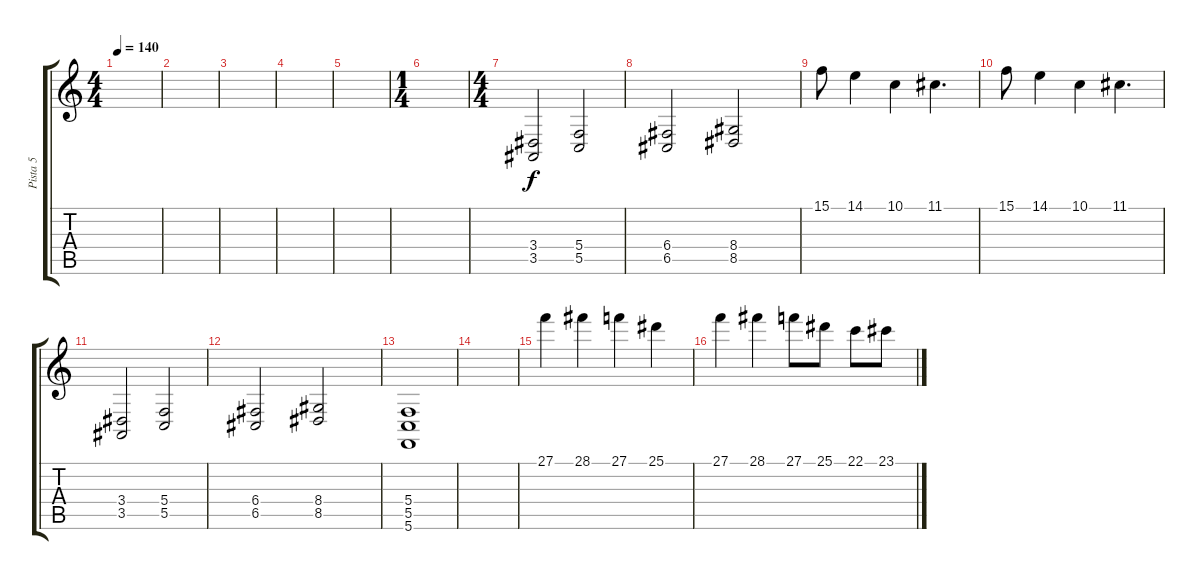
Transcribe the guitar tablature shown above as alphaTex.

\track ("Pista 5" "Pista 5") {instrument stringensemble1}
\staff {score tabs}
\tuning (D4 A3 F3 C3 G2 C2) {hide}
\ts (4 4)
\tempo 140
\clef g2
\ks c
|
|
|
|
|
\ts (1 4)
|
\ts (4 4)
(3.4 3.5).2 (5.4 5.5).2 |
(6.4 6.5).2 (8.4 8.5).2 |
15.1.8 14.1.4 10.1.4 11.1.4{d} |
15.1.8 14.1.4 10.1.4 11.1.4{d} |
(3.4 3.5).2 (5.4 5.5).2 |
(6.4 6.5).2 (8.4 8.5).2 |
(5.4 5.5 5.6).1 |
|
27.1.4 28.1.4 27.1.4 25.1.4 |
27.1.4 28.1.4 27.1.8 25.1.8 22.1.8 23.1.8
